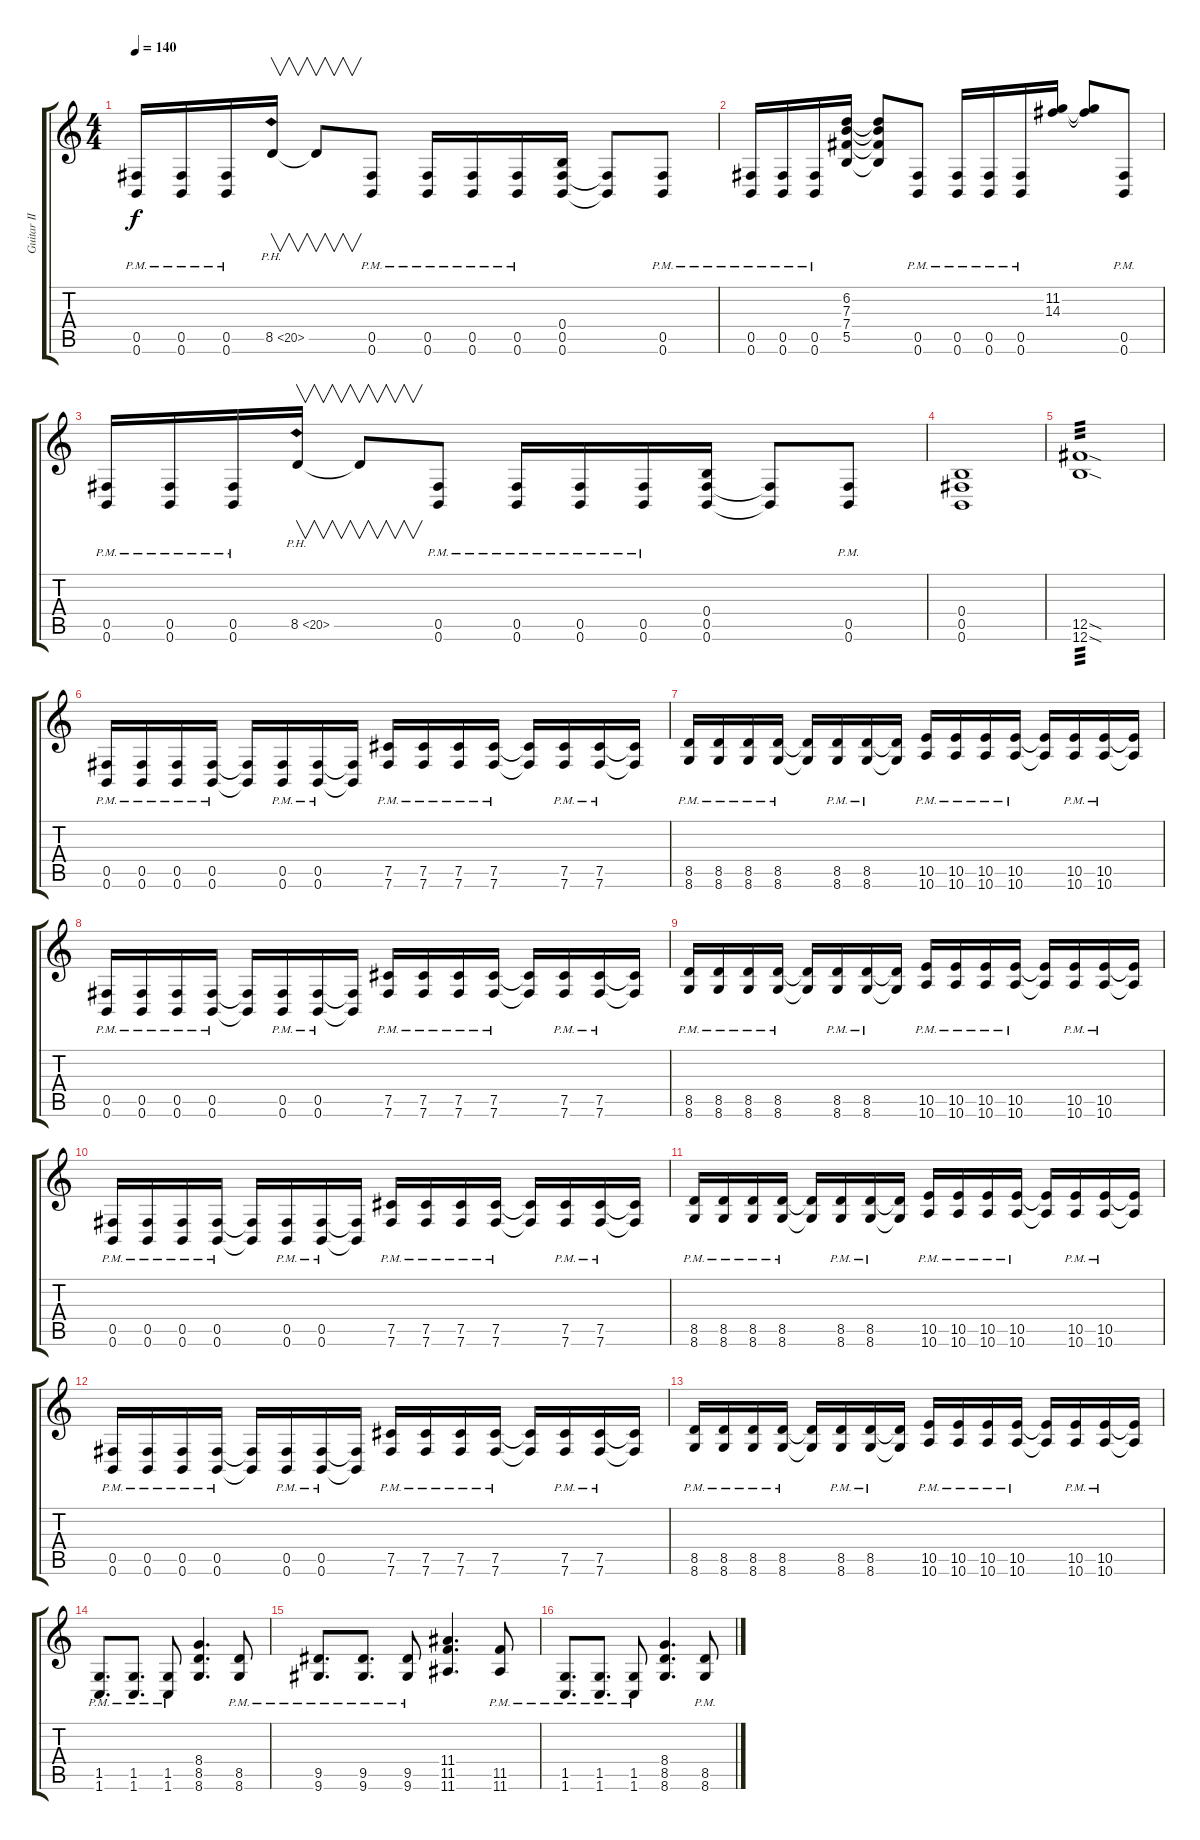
\track ("Guitar II" "Guitar II") {instrument distortionguitar}
\staff {score tabs}
\tuning (Db4 Ab3 E3 B2 Gb2 B1) {hide}
\ts (4 4)
\tempo 140
\clef g2
\ks c
(0.5{pm} 0.6{pm}).16{dy f} (0.5{pm} 0.6{pm}).16 (0.5{pm} 0.6{pm}).16 8.5{ph 12}.16{v} 8.5{t}.8{v} (0.5{pm} 0.6{pm}).8 (0.5{pm} 0.6{pm}).16 (0.5{pm} 0.6{pm}).16 (0.5{pm} 0.6{pm}).16 (0.4 0.5 0.6).16 (0.5{t} 0.6{t}).8 (0.5{pm} 0.6{pm}).8 |
(0.5{pm} 0.6{pm}).16 (0.5{pm} 0.6{pm}).16 (0.5{pm} 0.6{pm}).16 (6.2 7.3 7.4 5.5).16 (6.2{t} 7.3{t} 7.4{t} 5.5{t}).8 (0.5{pm} 0.6{pm}).8 (0.5{pm} 0.6{pm}).16 (0.5{pm} 0.6{pm}).16 (0.5{pm} 0.6{pm}).16 (11.2 14.3).16 (11.2{t} 14.3{t}).8 (0.5{pm} 0.6{pm}).8 |
(0.5{pm} 0.6{pm}).16 (0.5{pm} 0.6{pm}).16 (0.5{pm} 0.6{pm}).16 8.5{ph 12}.16{v} 8.5{t}.8{v} (0.5{pm} 0.6{pm}).8 (0.5{pm} 0.6{pm}).16 (0.5{pm} 0.6{pm}).16 (0.5{pm} 0.6{pm}).16 (0.4 0.5 0.6).16 (0.5{t} 0.6{t}).8 (0.5{pm} 0.6{pm}).8 |
(0.4 0.5 0.6).1 |
(12.5{sod} 12.6{sod}).1{tp 3} |
(0.5{pm} 0.6{pm}).16 (0.5{pm} 0.6{pm}).16 (0.5{pm} 0.6{pm}).16 (0.5{pm} 0.6{pm}).16 (0.5{t} 0.6{t}).16 (0.5{pm} 0.6{pm}).16 (0.5{pm} 0.6{pm}).16 (0.5{t} 0.6{t}).16 (7.5{pm} 7.6{pm}).16 (7.5{pm} 7.6{pm}).16 (7.5{pm} 7.6{pm}).16 (7.5{pm} 7.6{pm}).16 (7.5{t} 7.6{t}).16 (7.5{pm} 7.6{pm}).16 (7.5{pm} 7.6{pm}).16 (7.5{t} 7.6{t}).16 |
(8.5{pm} 8.6{pm}).16 (8.5{pm} 8.6{pm}).16 (8.5{pm} 8.6{pm}).16 (8.5{pm} 8.6{pm}).16 (8.5{t} 8.6{t}).16 (8.5{pm} 8.6{pm}).16 (8.5{pm} 8.6{pm}).16 (8.5{t} 8.6{t}).16 (10.5{pm} 10.6{pm}).16 (10.5{pm} 10.6{pm}).16 (10.5{pm} 10.6{pm}).16 (10.5{pm} 10.6{pm}).16 (10.5{t} 10.6{t}).16 (10.5{pm} 10.6{pm}).16 (10.5{pm} 10.6{pm}).16 (10.5{t} 10.6{t}).16 |
(0.5{pm} 0.6{pm}).16 (0.5{pm} 0.6{pm}).16 (0.5{pm} 0.6{pm}).16 (0.5{pm} 0.6{pm}).16 (0.5{t} 0.6{t}).16 (0.5{pm} 0.6{pm}).16 (0.5{pm} 0.6{pm}).16 (0.5{t} 0.6{t}).16 (7.5{pm} 7.6{pm}).16 (7.5{pm} 7.6{pm}).16 (7.5{pm} 7.6{pm}).16 (7.5{pm} 7.6{pm}).16 (7.5{t} 7.6{t}).16 (7.5{pm} 7.6{pm}).16 (7.5{pm} 7.6{pm}).16 (7.5{t} 7.6{t}).16 |
(8.5{pm} 8.6{pm}).16 (8.5{pm} 8.6{pm}).16 (8.5{pm} 8.6{pm}).16 (8.5{pm} 8.6{pm}).16 (8.5{t} 8.6{t}).16 (8.5{pm} 8.6{pm}).16 (8.5{pm} 8.6{pm}).16 (8.5{t} 8.6{t}).16 (10.5{pm} 10.6{pm}).16 (10.5{pm} 10.6{pm}).16 (10.5{pm} 10.6{pm}).16 (10.5{pm} 10.6{pm}).16 (10.5{t} 10.6{t}).16 (10.5{pm} 10.6{pm}).16 (10.5{pm} 10.6{pm}).16 (10.5{t} 10.6{t}).16 |
(0.5{pm} 0.6{pm}).16 (0.5{pm} 0.6{pm}).16 (0.5{pm} 0.6{pm}).16 (0.5{pm} 0.6{pm}).16 (0.5{t} 0.6{t}).16 (0.5{pm} 0.6{pm}).16 (0.5{pm} 0.6{pm}).16 (0.5{t} 0.6{t}).16 (7.5{pm} 7.6{pm}).16 (7.5{pm} 7.6{pm}).16 (7.5{pm} 7.6{pm}).16 (7.5{pm} 7.6{pm}).16 (7.5{t} 7.6{t}).16 (7.5{pm} 7.6{pm}).16 (7.5{pm} 7.6{pm}).16 (7.5{t} 7.6{t}).16 |
(8.5{pm} 8.6{pm}).16 (8.5{pm} 8.6{pm}).16 (8.5{pm} 8.6{pm}).16 (8.5{pm} 8.6{pm}).16 (8.5{t} 8.6{t}).16 (8.5{pm} 8.6{pm}).16 (8.5{pm} 8.6{pm}).16 (8.5{t} 8.6{t}).16 (10.5{pm} 10.6{pm}).16 (10.5{pm} 10.6{pm}).16 (10.5{pm} 10.6{pm}).16 (10.5{pm} 10.6{pm}).16 (10.5{t} 10.6{t}).16 (10.5{pm} 10.6{pm}).16 (10.5{pm} 10.6{pm}).16 (10.5{t} 10.6{t}).16 |
(0.5{pm} 0.6{pm}).16 (0.5{pm} 0.6{pm}).16 (0.5{pm} 0.6{pm}).16 (0.5{pm} 0.6{pm}).16 (0.5{t} 0.6{t}).16 (0.5{pm} 0.6{pm}).16 (0.5{pm} 0.6{pm}).16 (0.5{t} 0.6{t}).16 (7.5{pm} 7.6{pm}).16 (7.5{pm} 7.6{pm}).16 (7.5{pm} 7.6{pm}).16 (7.5{pm} 7.6{pm}).16 (7.5{t} 7.6{t}).16 (7.5{pm} 7.6{pm}).16 (7.5{pm} 7.6{pm}).16 (7.5{t} 7.6{t}).16 |
(8.5{pm} 8.6{pm}).16 (8.5{pm} 8.6{pm}).16 (8.5{pm} 8.6{pm}).16 (8.5{pm} 8.6{pm}).16 (8.5{t} 8.6{t}).16 (8.5{pm} 8.6{pm}).16 (8.5{pm} 8.6{pm}).16 (8.5{t} 8.6{t}).16 (10.5{pm} 10.6{pm}).16 (10.5{pm} 10.6{pm}).16 (10.5{pm} 10.6{pm}).16 (10.5{pm} 10.6{pm}).16 (10.5{t} 10.6{t}).16 (10.5{pm} 10.6{pm}).16 (10.5{pm} 10.6{pm}).16 (10.5{t} 10.6{t}).16 |
(1.5{pm} 1.6{pm}).8{d} (1.5{pm} 1.6{pm}).8{d} (1.5{pm} 1.6{pm}).8 (8.4 8.5 8.6).4{d} (8.5{pm} 8.6{pm}).8 |
(9.5{pm} 9.6{pm}).8{d} (9.5{pm} 9.6{pm}).8{d} (9.5{pm} 9.6{pm}).8 (11.4 11.5 11.6).4{d} (11.5{pm} 11.6{pm}).8 |
(1.5{pm} 1.6{pm}).8{d} (1.5{pm} 1.6{pm}).8{d} (1.5{pm} 1.6{pm}).8 (8.4 8.5 8.6).4{d} (8.5{pm} 8.6{pm}).8
